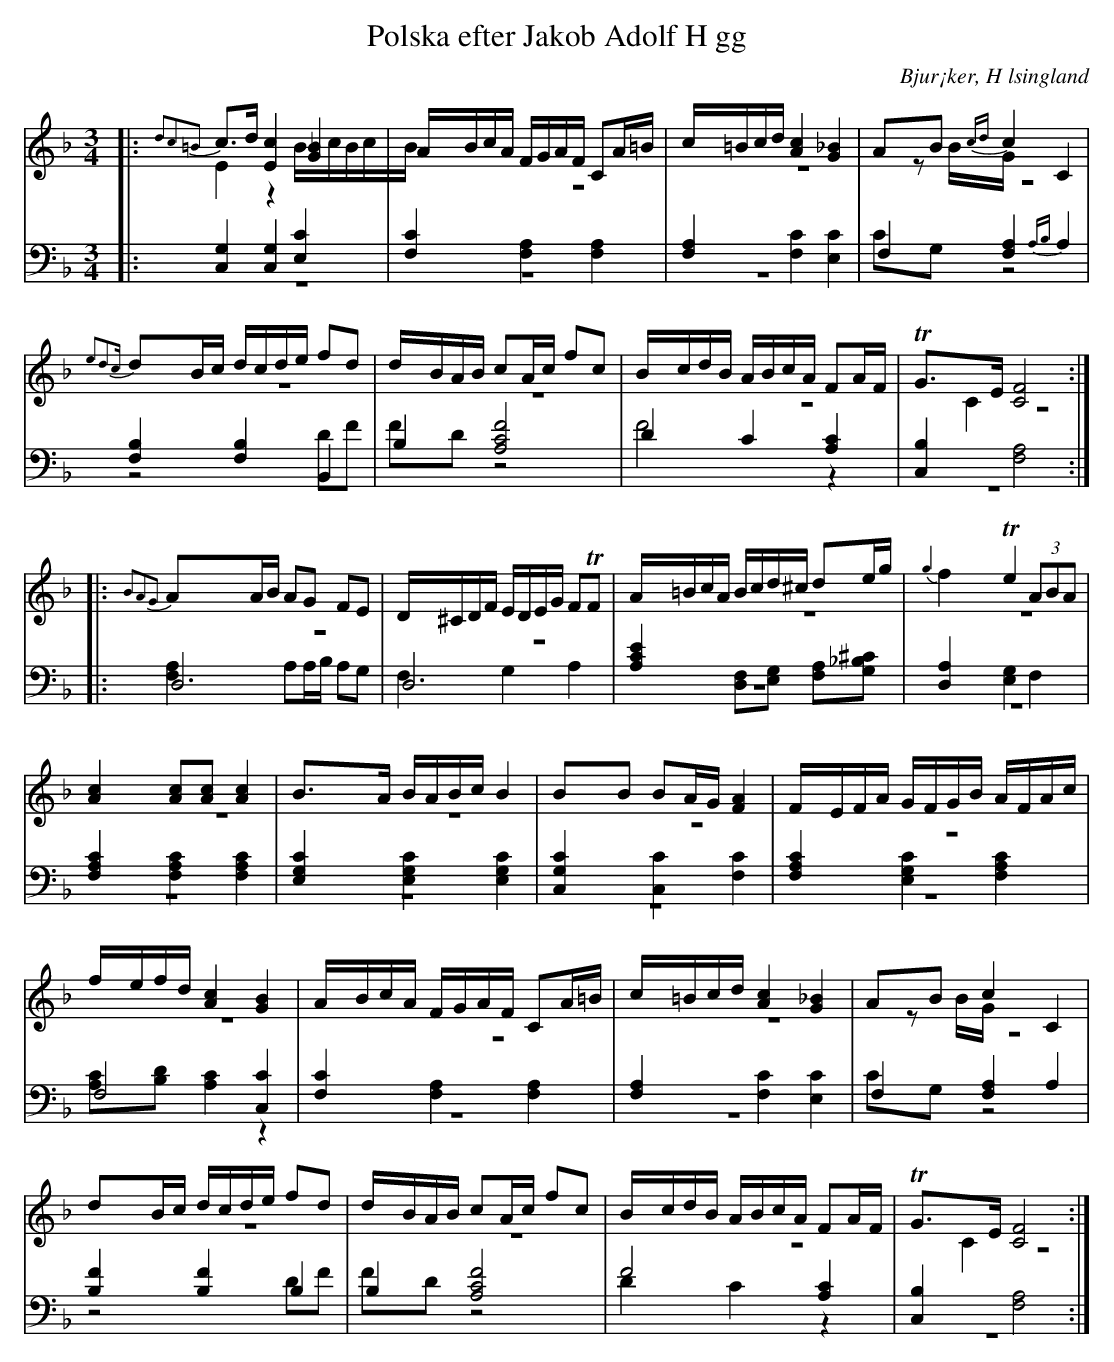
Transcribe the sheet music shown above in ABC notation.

X:1
T: Polska efter Jakob Adolf H gg
O: Bjur¡ker, H lsingland
M: 3/4
L: 1/16
K: F
V:1
V:2 merge
V:3
V:4 merge
V:1
|: {d2c2=B2}c2>d2 [E4c4] [G4_B4]|ABcA FGAF C2A=B|c=Bcd [A4c4] [G4_B4]|A2B2 {cd}c4 C4 |
{e2d2c}d2Bc dcde f2d2|dBAB c2Ac f2c2|BcdB ABcA F2AF|TG2>E2 [C8F8]:|
|:{B2A2G2}A2AB A2G2 F2E2|D^CDF EDEG F2TF2|A=BcA Bcd^c d2eg|{g2}f4 Te4 (3A2B2A2 |
[A4c4] [A2c2][A2c2] [A4c4]|B2>A2 BABc B4|B2B2 B2AG [F4A4]|FEFA GFGB AFAc|
fefd [A4c4] [G4B4]|ABcA FGAF C2A=B|c=Bcd [A4c4] [G4_B4]|A2B2 c4 C4 |
d2Bc dcde f2d2|dBAB c2Ac f2c2|BcdB ABcA F2AF|TG2>E2 [C8F8]:|
V:2
|:E4 z4 B4/5c4/5B4/5c4/5B4/5|z12|z12|z2BG z8 |
z12|z12|z12|C4 z8:|
|:z12|z12|z12|z12 |
z12|z12|z12|z12|
z12|z12|z12|z2BG z8 |
z12|z12|z12|C4 z8:|
V:3 clef=bass
|: [C,4G,4] [C,4G,4] [E,4C4]|[F,4C4] [F,4A,4] [F,4A,4]|[F,4A,4] [F,4C4] [E,4C4]| F,4 [F,4A,4] {A,B,}A,4|
[B,4F,4] [B,4F,4] B,,4|B,4 [A,8C8F8]|D4 C4 [A,4C4]|[C,4B,4] [F,8A,8]:|
|:D,12|D,12|[A,4C4E4] [D,2F,2][E,2G,2] [F,2A,2][^C2G,2_B,2]|
[D,4A,4] [E,4G,4] F,4|[F,4A,4C4] [F,4A,4C4] [F,4A,4C4]|[E,4G,4C4] [E,4G,4C4] [E,4G,4C4]|[C,4G,4C4] [C,4C4] [F,4C4]|
[F,4A,4C4] [E,4G,4C4] [F,4A,4C4]|F,8 [C,4C4]|[F,4C4] [F,4A,4] [F,4A,4]|[F,4A,4] [F,4C4] [E,4C4]|
F,4 [F,4A,4] A,4|[B,4F4] [B,4F4] B,4|B,4 [A,8C8F8]|F8  [A,4C4]|[C,4B,4] [F,8A,8]:|
V:4 clef=bass
|:z12|z12|z12|C2G,2 z8 |
z8 D2F2|F2D2 z8|F8 z4|z12:|
|:[F,4A,4] A,2A,B, A,2G,2|F,4 G,4 A,4|z12|z12 |
z12|z12|z12|z12|
[A,2C2][B,2D2] [A,4C4] z4|z12|z12|C2G,2 z8 |
z8 D2F2|F2D2 z8|D4 C4 z4|z12:|
